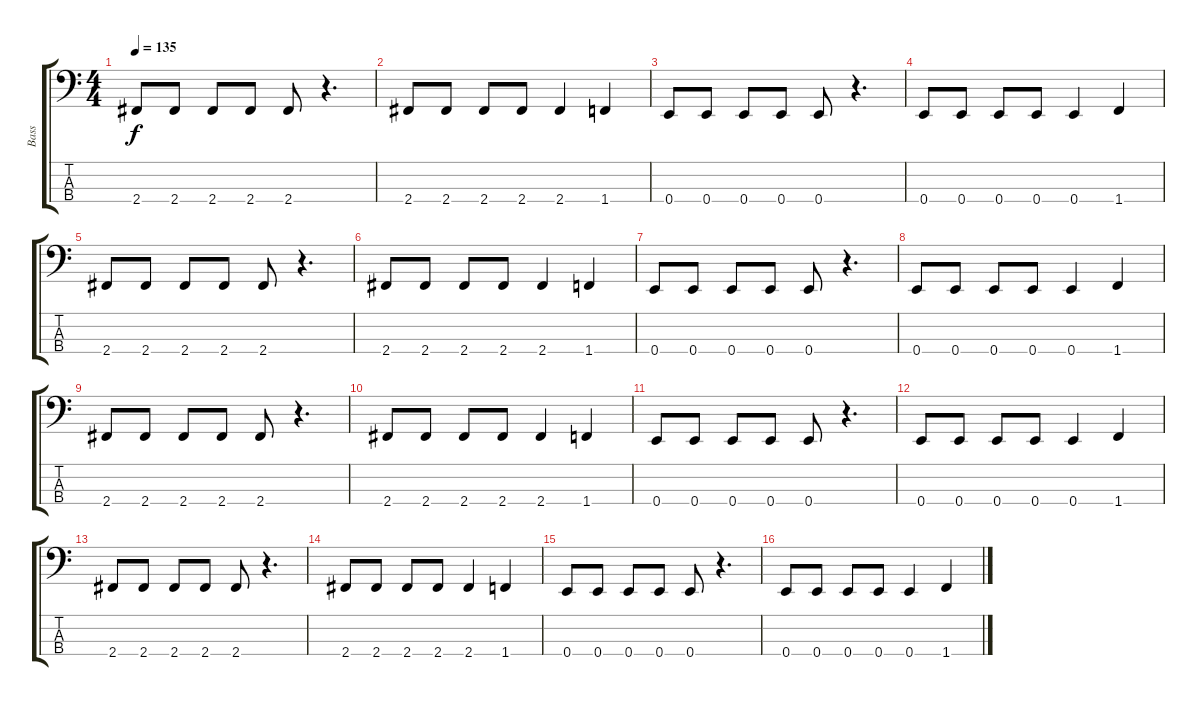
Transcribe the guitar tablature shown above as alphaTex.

\track ("Bass" "Bass") {instrument electricbasspick}
\staff {score tabs}
\tuning (G2 D2 A1 E1) {hide}
\ts (4 4)
\tempo 135
\clef f4
\ks c
2.4.8{dy f} 2.4.8 2.4.8 2.4.8 2.4.8 r.4{d} |
2.4.8 2.4.8 2.4.8 2.4.8 2.4.4 1.4.4 |
0.4.8 0.4.8 0.4.8 0.4.8 0.4.8 r.4{d} |
0.4.8 0.4.8 0.4.8 0.4.8 0.4.4 1.4.4 |
2.4.8 2.4.8 2.4.8 2.4.8 2.4.8 r.4{d} |
2.4.8 2.4.8 2.4.8 2.4.8 2.4.4 1.4.4 |
0.4.8 0.4.8 0.4.8 0.4.8 0.4.8 r.4{d} |
0.4.8 0.4.8 0.4.8 0.4.8 0.4.4 1.4.4 |
2.4.8 2.4.8 2.4.8 2.4.8 2.4.8 r.4{d} |
2.4.8 2.4.8 2.4.8 2.4.8 2.4.4 1.4.4 |
0.4.8 0.4.8 0.4.8 0.4.8 0.4.8 r.4{d} |
0.4.8 0.4.8 0.4.8 0.4.8 0.4.4 1.4.4 |
2.4.8 2.4.8 2.4.8 2.4.8 2.4.8 r.4{d} |
2.4.8 2.4.8 2.4.8 2.4.8 2.4.4 1.4.4 |
0.4.8 0.4.8 0.4.8 0.4.8 0.4.8 r.4{d} |
0.4.8 0.4.8 0.4.8 0.4.8 0.4.4 1.4.4
